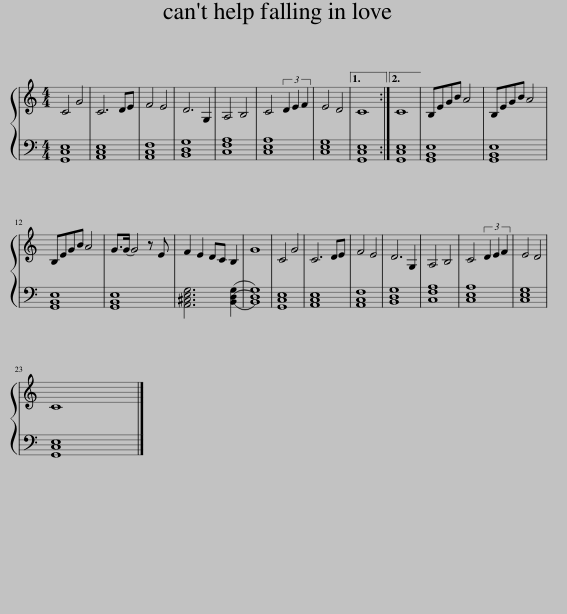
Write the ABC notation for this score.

X:1
%%score { 1 | 2 }
L:1/8
M:4/4
I:linebreak $
K:C
V:1 treble
V:2 bass
V:1
 C4 G4 | C6 DE | F4 E4 | D6 G,2 | A,4 B,4 | %5
 C4 (3D2 E2 F2 | E4 D4 |1 C8 :|2 C8 || B,EGB A4 | %10
 B,EGB A4 |$ B,EGB A4 | G>(G G4) z E | F2 E2 DC B,2 | G8 | %15
 C4 G4 | C6 DE | F4 E4 | D6 G,2 | A,4 B,4 | %20
 C4 (3D2 E2 F2 | E4 D4 |$ C8 |] %23
V:2
 [G,,C,E,]8 | [A,,C,E,]8 | [A,,C,F,]8 | [B,,D,G,]8 | [C,F,A,]8 | %5
 [C,E,A,]8 | [C,E,G,]8 |1 [G,,C,E,]8 :|2 [G,,C,E,]8 || [G,,B,,E,]8 | %10
 [G,,B,,E,]8 |$ [G,,B,,E,]8 | [G,,B,,E,]8 | [A,,^C,E,G,]6 ((([B,,D,G,]2 | [B,,D,G,]8))) | %15
 [G,,C,E,]8 | [A,,C,E,]8 | [A,,C,F,]8 | [B,,D,G,]8 | [C,F,A,]8 | %20
 [C,E,A,]8 | [C,E,G,]8 |$ [G,,C,E,]8 |] %23
